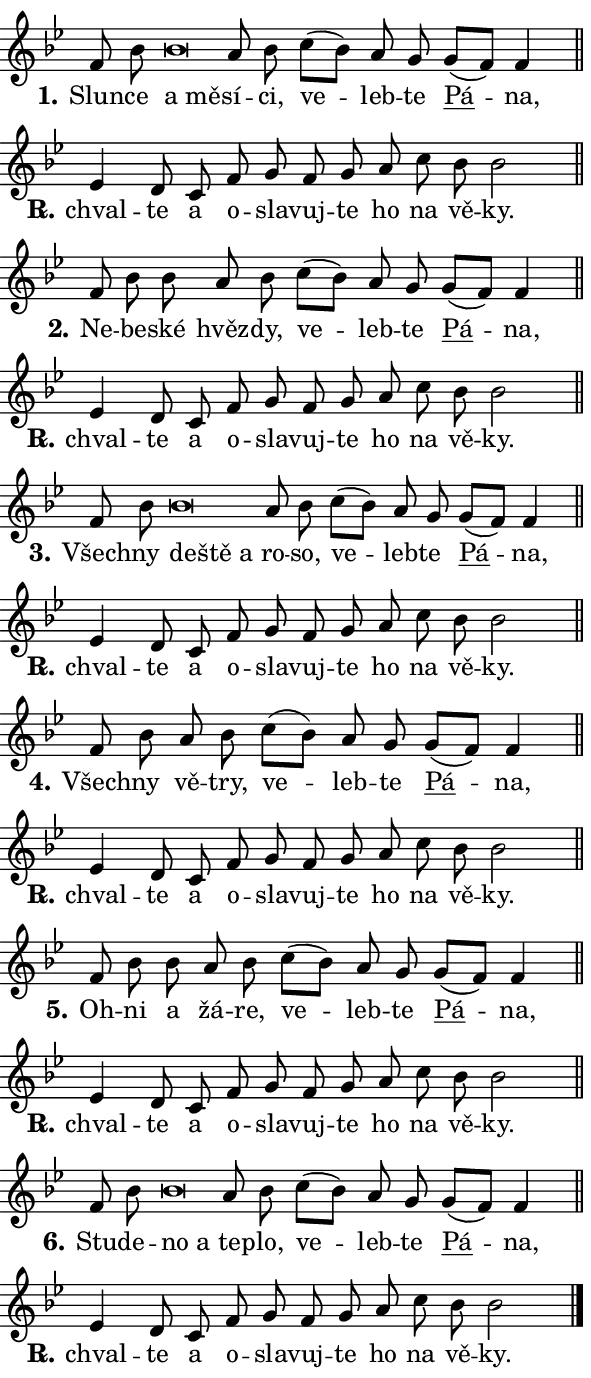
\version "2.24.0"
\header { tagline = "" }
\paper {
  indent = 0\cm
  top-margin = 0\cm
  right-margin = 0.13\cm % to fit lyric hyphens
  bottom-margin = 0\cm
  left-margin = 0\cm
  paper-width = 10\cm
  page-breaking = #ly:one-page-breaking
  system-system-spacing.basic-distance = #11
  score-system-spacing.basic-distance = #11
  ragged-last = ##f
}


%% Author: Thomas Morley
%% https://lists.gnu.org/archive/html/lilypond-user/2020-05/msg00002.html
#(define (line-position grob)
"Returns position of @var[grob} in current system:
   @code{'start}, if at first time-step
   @code{'end}, if at last time-step
   @code{'middle} otherwise
"
  (let* ((col (ly:item-get-column grob))
         (ln (ly:grob-object col 'left-neighbor))
         (rn (ly:grob-object col 'right-neighbor))
         (col-to-check-left (if (ly:grob? ln) ln col))
         (col-to-check-right (if (ly:grob? rn) rn col))
         (break-dir-left
           (and
             (ly:grob-property col-to-check-left 'non-musical #f)
             (ly:item-break-dir col-to-check-left)))
         (break-dir-right
           (and
             (ly:grob-property col-to-check-right 'non-musical #f)
             (ly:item-break-dir col-to-check-right))))
        (cond ((eqv? 1 break-dir-left) 'start)
              ((eqv? -1 break-dir-right) 'end)
              (else 'middle))))

#(define (tranparent-at-line-position vctor)
  (lambda (grob)
  "Relying on @code{line-position} select the relevant enry from @var{vctor}.
Used to determine transparency,"
    (case (line-position grob)
      ((end) (not (vector-ref vctor 0)))
      ((middle) (not (vector-ref vctor 1)))
      ((start) (not (vector-ref vctor 2))))))

noteHeadBreakVisibility =
#(define-music-function (break-visibility)(vector?)
"Makes @code{NoteHead}s transparent relying on @var{break-visibility}"
#{
  \override NoteHead.transparent =
    #(tranparent-at-line-position break-visibility)
#})

#(define delete-ledgers-for-transparent-note-heads
  (lambda (grob)
    "Reads whether a @code{NoteHead} is transparent.
If so this @code{NoteHead} is removed from @code{'note-heads} from
@var{grob}, which is supposed to be @code{LedgerLineSpanner}.
As a result ledgers are not printed for this @code{NoteHead}"
    (let* ((nhds-array (ly:grob-object grob 'note-heads))
           (nhds-list
             (if (ly:grob-array? nhds-array)
                 (ly:grob-array->list nhds-array)
                 '()))
           ;; Relies on the transparent-property being done before
           ;; Staff.LedgerLineSpanner.after-line-breaking is executed.
           ;; This is fragile ...
           (to-keep
             (remove
               (lambda (nhd)
                 (ly:grob-property nhd 'transparent #f))
               nhds-list)))
      ;; TODO find a better method to iterate over grob-arrays, similiar
      ;; to filter/remove etc for lists
      ;; For now rebuilt from scratch
      (set! (ly:grob-object grob 'note-heads)  '())
      (for-each
        (lambda (nhd)
          (ly:pointer-group-interface::add-grob grob 'note-heads nhd))
        to-keep))))

squashNotes = {
  \override NoteHead.X-extent = #'(-0.2 . 0.2)
  \override NoteHead.Y-extent = #'(-0.75 . 0)
  \override NoteHead.stencil =
    #(lambda (grob)
       (let ((pos (ly:grob-property grob 'staff-position)))
         (begin
           (if (< pos -7) (display "ERROR: Lower brevis then expected\n") (display ""))
           (if (<= pos -6) ly:text-interface::print ly:note-head::print))))
}
unSquashNotes = {
  \revert NoteHead.X-extent
  \revert NoteHead.Y-extent
  \revert NoteHead.stencil
}

hideNotes = \noteHeadBreakVisibility #begin-of-line-visible
unHideNotes = \noteHeadBreakVisibility #all-visible

% work-around for resetting accidentals
% https://lilypond.org/doc/v2.23/Documentation/notation/displaying-rhythms#unmetered-music
cadenzaMeasure = {
  \cadenzaOff
  \partial 1024 s1024
  \cadenzaOn
}

#(define-markup-command (accent layout props text) (markup?)
  "Underline accented syllable"
  (interpret-markup layout props
    #{\markup \override #'(offset . 4.3) \underline { #text }#}))

responsum = \markup \concat {
  "R" \hspace #-1.05 \path #0.1 #'((moveto 0 0.07) (lineto 0.9 0.8)) \hspace #0.05 "."
}

spaceSize = #0.6828661417322834 % exact space size for TeX Gyre Schola

\layout {
  \context {
    \Staff
    \remove "Time_signature_engraver"
    \override LedgerLineSpanner.after-line-breaking = #delete-ledgers-for-transparent-note-heads
  }
  \context {
    \Lyrics {
      \override LyricSpace.minimum-distance = \spaceSize
      \override LyricText.font-name = #"TeX Gyre Schola"
      \override LyricText.font-size = 1
      \override StanzaNumber.font-name = #"TeX Gyre Schola Bold"
      \override StanzaNumber.font-size = 1
    }
  }
  \context {
    \Score 
    \override NoteHead.text =
      #(lambda (grob) 
        (let ((pos (ly:grob-property grob 'staff-position)))
          #{\markup {
            \combine
              \halign #-0.55 \raise #(if (= pos -6) 0 0.5) \override #'(thickness . 2) \draw-line #'(3.2 . 0)
              \musicglyph "noteheads.sM1"
          }#}))
  }
}

% magnetic-lyrics.ily
%
%   written by
%     Jean Abou Samra <jean@abou-samra.fr>
%     Werner Lemberg <wl@gnu.org>
%
%   adapted by
%     Jiri Hon <jiri.hon@gmail.com>
%
% Version 2022-Apr-15

% https://www.mail-archive.com/lilypond-user@gnu.org/msg149350.html

#(define (Left_hyphen_pointer_engraver context)
   "Collect syllable-hyphen-syllable occurrences in lyrics and store
them in properties.  This engraver only looks to the left.  For
example, if the lyrics input is @code{foo -- bar}, it does the
following.

@itemize @bullet
@item
Set the @code{text} property of the @code{LyricHyphen} grob between
@q{foo} and @q{bar} to @code{foo}.

@item
Set the @code{left-hyphen} property of the @code{LyricText} grob with
text @q{foo} to the @code{LyricHyphen} grob between @q{foo} and
@q{bar}.
@end itemize

Use this auxiliary engraver in combination with the
@code{lyric-@/text::@/apply-@/magnetic-@/offset!} hook."
   (let ((hyphen #f)
         (text #f))
     (make-engraver
      (acknowledgers
       ((lyric-syllable-interface engraver grob source-engraver)
        (set! text grob)))
      (end-acknowledgers
       ((lyric-hyphen-interface engraver grob source-engraver)
        ;(when (not (grob::has-interface grob 'lyric-space-interface))
          (set! hyphen grob)));)
      ((stop-translation-timestep engraver)
       (when (and text hyphen)
         (ly:grob-set-object! text 'left-hyphen hyphen))
       (set! text #f)
       (set! hyphen #f)))))

#(define (lyric-text::apply-magnetic-offset! grob)
   "If the space between two syllables is less than the value in
property @code{LyricText@/.details@/.squash-threshold}, move the right
syllable to the left so that it gets concatenated with the left
syllable.

Use this function as a hook for
@code{LyricText@/.after-@/line-@/breaking} if the
@code{Left_@/hyphen_@/pointer_@/engraver} is active."
   (let ((hyphen (ly:grob-object grob 'left-hyphen #f)))
     (when hyphen
       (let ((left-text (ly:spanner-bound hyphen LEFT)))
         (when (grob::has-interface left-text 'lyric-syllable-interface)
           (let* ((common (ly:grob-common-refpoint grob left-text X))
                  (this-x-ext (ly:grob-extent grob common X))
                  (left-x-ext
                   (begin
                     ;; Trigger magnetism for left-text.
                     (ly:grob-property left-text 'after-line-breaking)
                     (ly:grob-extent left-text common X)))
                  ;; `delta` is the gap width between two syllables.
                  (delta (- (interval-start this-x-ext)
                            (interval-end left-x-ext)))
                  (details (ly:grob-property grob 'details))
                  (threshold (assoc-get 'squash-threshold details 0.2)))
             (when (< delta threshold)
               (let* (;; We have to manipulate the input text so that
                      ;; ligatures crossing syllable boundaries are not
                      ;; disabled.  For languages based on the Latin
                      ;; script this is essentially a beautification.
                      ;; However, for non-Western scripts it can be a
                      ;; necessity.
                      (lt (ly:grob-property left-text 'text))
                      (rt (ly:grob-property grob 'text))
                      (is-space (grob::has-interface hyphen 'lyric-space-interface))
                      (space (if is-space " " ""))
                      (extra-delta (if is-space spaceSize 0))
                      ;; Append new syllable.
                      (ltrt-space (if (and (string? lt) (string? rt))
                                (string-append lt space rt)
                                (make-concat-markup (list lt space rt))))
                      ;; Right-align `ltrt` to the right side.
                      (ltrt-space-markup (grob-interpret-markup
                               grob
                               (make-translate-markup
                                (cons (interval-length this-x-ext) 0)
                                (make-right-align-markup ltrt-space)))))
                 (begin
                   ;; Don't print `left-text`.
                   (ly:grob-set-property! left-text 'stencil #f)
                   ;; Set text and stencil (which holds all collected
                   ;; syllables so far) and shift it to the left.
                   (ly:grob-set-property! grob 'text ltrt-space)
                   (ly:grob-set-property! grob 'stencil ltrt-space-markup)
                   (ly:grob-translate-axis! grob (- (- delta extra-delta)) X))))))))))


#(define (lyric-hyphen::displace-bounds-first grob)
   ;; Make very sure this callback isn't triggered too early.
   (let ((left (ly:spanner-bound grob LEFT))
         (right (ly:spanner-bound grob RIGHT)))
     (ly:grob-property left 'after-line-breaking)
     (ly:grob-property right 'after-line-breaking)
     (ly:lyric-hyphen::print grob)))

squashThreshold = #0.4

\layout {
  \context {
    \Lyrics
    \consists #Left_hyphen_pointer_engraver
    \override LyricText.after-line-breaking =
      #lyric-text::apply-magnetic-offset!
    \override LyricHyphen.stencil = #lyric-hyphen::displace-bounds-first
    \override LyricText.details.squash-threshold = \squashThreshold
    \override LyricHyphen.minimum-distance = 0
    \override LyricHyphen.minimum-length = \squashThreshold
  }
}

squashText = \override LyricText.details.squash-threshold = 9999
unSquashText = \override LyricText.details.squash-threshold = \squashThreshold

leftText = \override LyricText.self-alignment-X = #LEFT
unLeftText = \revert LyricText.self-alignment-X

starOffset = #(lambda (grob) 
                (let ((x_offset (ly:self-alignment-interface::aligned-on-x-parent grob)))
                  (if (= x_offset 0) 0 (+ x_offset 1.2))))

star = #(define-music-function (syllable)(string?)
"Append star separator at the end of a syllable"
#{
  \once \override LyricText.X-offset = #starOffset
  \lyricmode { \markup {
    #syllable
    \override #'((font-name . "TeX Gyre Schola Bold")) \hspace #0.2 \lower #0.65 \larger "*"
  } }
#})

starAccent = #(define-music-function (syllable)(string?)
"Append star separator at the end of a syllable and make accent"
#{
  \once \override LyricText.X-offset = #starOffset
  \lyricmode { \markup {
    \accent #syllable
    \override #'((font-name . "TeX Gyre Schola Bold")) \hspace #0.2 \lower #0.65 \larger "*"
  } }
#})

breath = #(define-music-function (syllable)(string?)
"Append breathing indicator at the end of a syllable"
#{
  \lyricmode { \markup { #syllable "+" } }
#})

optionalBreath = #(define-music-function (syllable)(string?)
"Append optional breathing indicator at the end of a syllable"
#{
  \lyricmode { \markup { #syllable "(+)" } }
#})


\score {
    <<
        \new Voice = "melody" { \cadenzaOn \key bes \major \relative { f'8 bes \bar "" \squashNotes bes\breve*1/16 \hideNotes \breve*1/16 \bar "" \unHideNotes \unSquashNotes a8 bes \bar "" c[( bes)] \bar "" a g \bar "" \bar "" g[( f)] f4 \cadenzaMeasure \bar "||" \break } }
        \new Lyrics \lyricsto "melody" { \lyricmode { \set stanza = "1."
Slun -- ce \leftText a \squashText mě -- \unLeftText \unSquashText sí -- ci, ve -- leb -- te \markup \accent Pá -- na, } }
    >>
    \layout {}
}

\score {
    <<
        \new Voice = "melody" { \cadenzaOn \key bes \major \relative { es'4 d8 c \bar "" f g f \bar "" g a \bar "" c bes bes2 \cadenzaMeasure \bar "||" \break } }
        \new Lyrics \lyricsto "melody" { \lyricmode { \set stanza = \responsum
chval -- te a o -- sla -- vuj -- te ho na vě -- ky. } }
    >>
    \layout {}
}

\score {
    <<
        \new Voice = "melody" { \cadenzaOn \key bes \major \relative { f'8 bes \bar "" bes a8 bes \bar "" c[( bes)] \bar "" a g \bar "" \bar "" g[( f)] f4 \cadenzaMeasure \bar "||" \break } }
        \new Lyrics \lyricsto "melody" { \lyricmode { \set stanza = "2."
Ne -- be -- ské hvěz -- dy, ve -- leb -- te \markup \accent Pá -- na, } }
    >>
    \layout {}
}

\score {
    <<
        \new Voice = "melody" { \cadenzaOn \key bes \major \relative { es'4 d8 c \bar "" f g f \bar "" g a \bar "" c bes bes2 \cadenzaMeasure \bar "||" \break } }
        \new Lyrics \lyricsto "melody" { \lyricmode { \set stanza = \responsum
chval -- te a o -- sla -- vuj -- te ho na vě -- ky. } }
    >>
    \layout {}
}

\score {
    <<
        \new Voice = "melody" { \cadenzaOn \key bes \major \relative { f'8 bes \bar "" \squashNotes bes\breve*1/16 \hideNotes \breve*1/16 \breve*1/16 \bar "" \unHideNotes \unSquashNotes a8 bes \bar "" c[( bes)] \bar "" a g \bar "" \bar "" g[( f)] f4 \cadenzaMeasure \bar "||" \break } }
        \new Lyrics \lyricsto "melody" { \lyricmode { \set stanza = "3."
Všech -- ny \leftText de -- \squashText ště a \unLeftText \unSquashText ro -- so, ve -- leb -- te \markup \accent Pá -- na, } }
    >>
    \layout {}
}

\score {
    <<
        \new Voice = "melody" { \cadenzaOn \key bes \major \relative { es'4 d8 c \bar "" f g f \bar "" g a \bar "" c bes bes2 \cadenzaMeasure \bar "||" \break } }
        \new Lyrics \lyricsto "melody" { \lyricmode { \set stanza = \responsum
chval -- te a o -- sla -- vuj -- te ho na vě -- ky. } }
    >>
    \layout {}
}

\score {
    <<
        \new Voice = "melody" { \cadenzaOn \key bes \major \relative { f'8 bes8 a8 bes \bar "" c[( bes)] \bar "" a g \bar "" \bar "" g[( f)] f4 \cadenzaMeasure \bar "||" \break } }
        \new Lyrics \lyricsto "melody" { \lyricmode { \set stanza = "4."
Všech -- ny vě -- try, ve -- leb -- te \markup \accent Pá -- na, } }
    >>
    \layout {}
}

\score {
    <<
        \new Voice = "melody" { \cadenzaOn \key bes \major \relative { es'4 d8 c \bar "" f g f \bar "" g a \bar "" c bes bes2 \cadenzaMeasure \bar "||" \break } }
        \new Lyrics \lyricsto "melody" { \lyricmode { \set stanza = \responsum
chval -- te a o -- sla -- vuj -- te ho na vě -- ky. } }
    >>
    \layout {}
}

\score {
    <<
        \new Voice = "melody" { \cadenzaOn \key bes \major \relative { f'8 bes \bar "" bes a8 bes \bar "" c[( bes)] \bar "" a g \bar "" \bar "" g[( f)] f4 \cadenzaMeasure \bar "||" \break } }
        \new Lyrics \lyricsto "melody" { \lyricmode { \set stanza = "5."
Oh -- ni a žá -- re, ve -- leb -- te \markup \accent Pá -- na, } }
    >>
    \layout {}
}

\score {
    <<
        \new Voice = "melody" { \cadenzaOn \key bes \major \relative { es'4 d8 c \bar "" f g f \bar "" g a \bar "" c bes bes2 \cadenzaMeasure \bar "||" \break } }
        \new Lyrics \lyricsto "melody" { \lyricmode { \set stanza = \responsum
chval -- te a o -- sla -- vuj -- te ho na vě -- ky. } }
    >>
    \layout {}
}

\score {
    <<
        \new Voice = "melody" { \cadenzaOn \key bes \major \relative { f'8 bes \bar "" \squashNotes bes\breve*1/16 \hideNotes \breve*1/16 \bar "" \unHideNotes \unSquashNotes a8 bes \bar "" c[( bes)] \bar "" a g \bar "" \bar "" g[( f)] f4 \cadenzaMeasure \bar "||" \break } }
        \new Lyrics \lyricsto "melody" { \lyricmode { \set stanza = "6."
Stu -- de -- \leftText no \squashText a \unLeftText \unSquashText te -- plo, ve -- leb -- te \markup \accent Pá -- na, } }
    >>
    \layout {}
}

\score {
    <<
        \new Voice = "melody" { \cadenzaOn \key bes \major \relative { es'4 d8 c \bar "" f g f \bar "" g a \bar "" c bes bes2 \cadenzaMeasure \bar "||" \break } \bar "|." }
        \new Lyrics \lyricsto "melody" { \lyricmode { \set stanza = \responsum
chval -- te a o -- sla -- vuj -- te ho na vě -- ky. } }
    >>
    \layout {}
}
